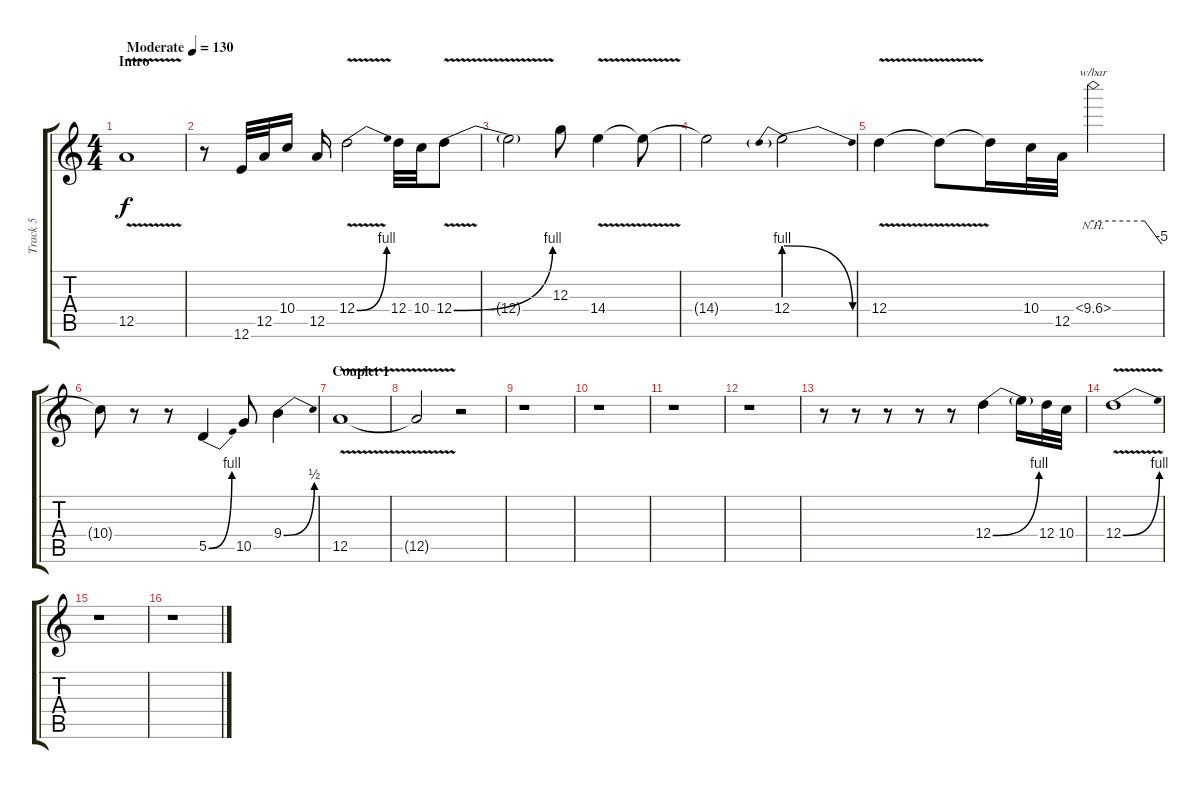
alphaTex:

\track ("Track 5" "Track 5") {instrument overdrivenguitar}
\staff {score tabs}
\tuning (E4 B3 G3 D3 A2 E2) {hide}
\ts (4 4)
\section ("" "Intro")
\tempo (130 "Moderate")
\clef g2
\ks c
12.5{v}.1{dy f instrument overdrivenguitar} |
r.8 12.6.32 12.5.32 10.4.16 12.5.16 12.4{be (bend 0 0 60 4) v}.2 12.4.32 10.4.32 12.4{be (bend 0 0 60 4) v}.8 |
12.4{t}.2 12.3.8 14.4{v}.4 14.4{t}.8 |
14.4{t}.2 12.4{be (prebendrelease 0 4 60 0)}.2 |
12.4{v}.4 12.4{t}.8 12.4{t}.16 10.4.32 12.5.32 10.4{nh}.2{tbe (custom default 0 0 45 0 60 -20)} |
10.4{t}.8 r.8 r.8 5.5{be (bend 0 0 60 4)}.4 10.5.8 9.4{be (bend 0 0 60 2)}.4 |
\section ("" "Couplet 1")
12.5{v}.1 |
12.5{t}.2 r.2 |
r.1 |
r.1 |
r.1 |
r.1 |
r.8 r.8 r.8 r.8 r.8 12.4{be (bend 0 0 60 4)}.4 12.4{t}.16 12.4.32 10.4.32 |
12.4{be (bend 0 0 60 4) v}.1 |
r.1 |
r.1
